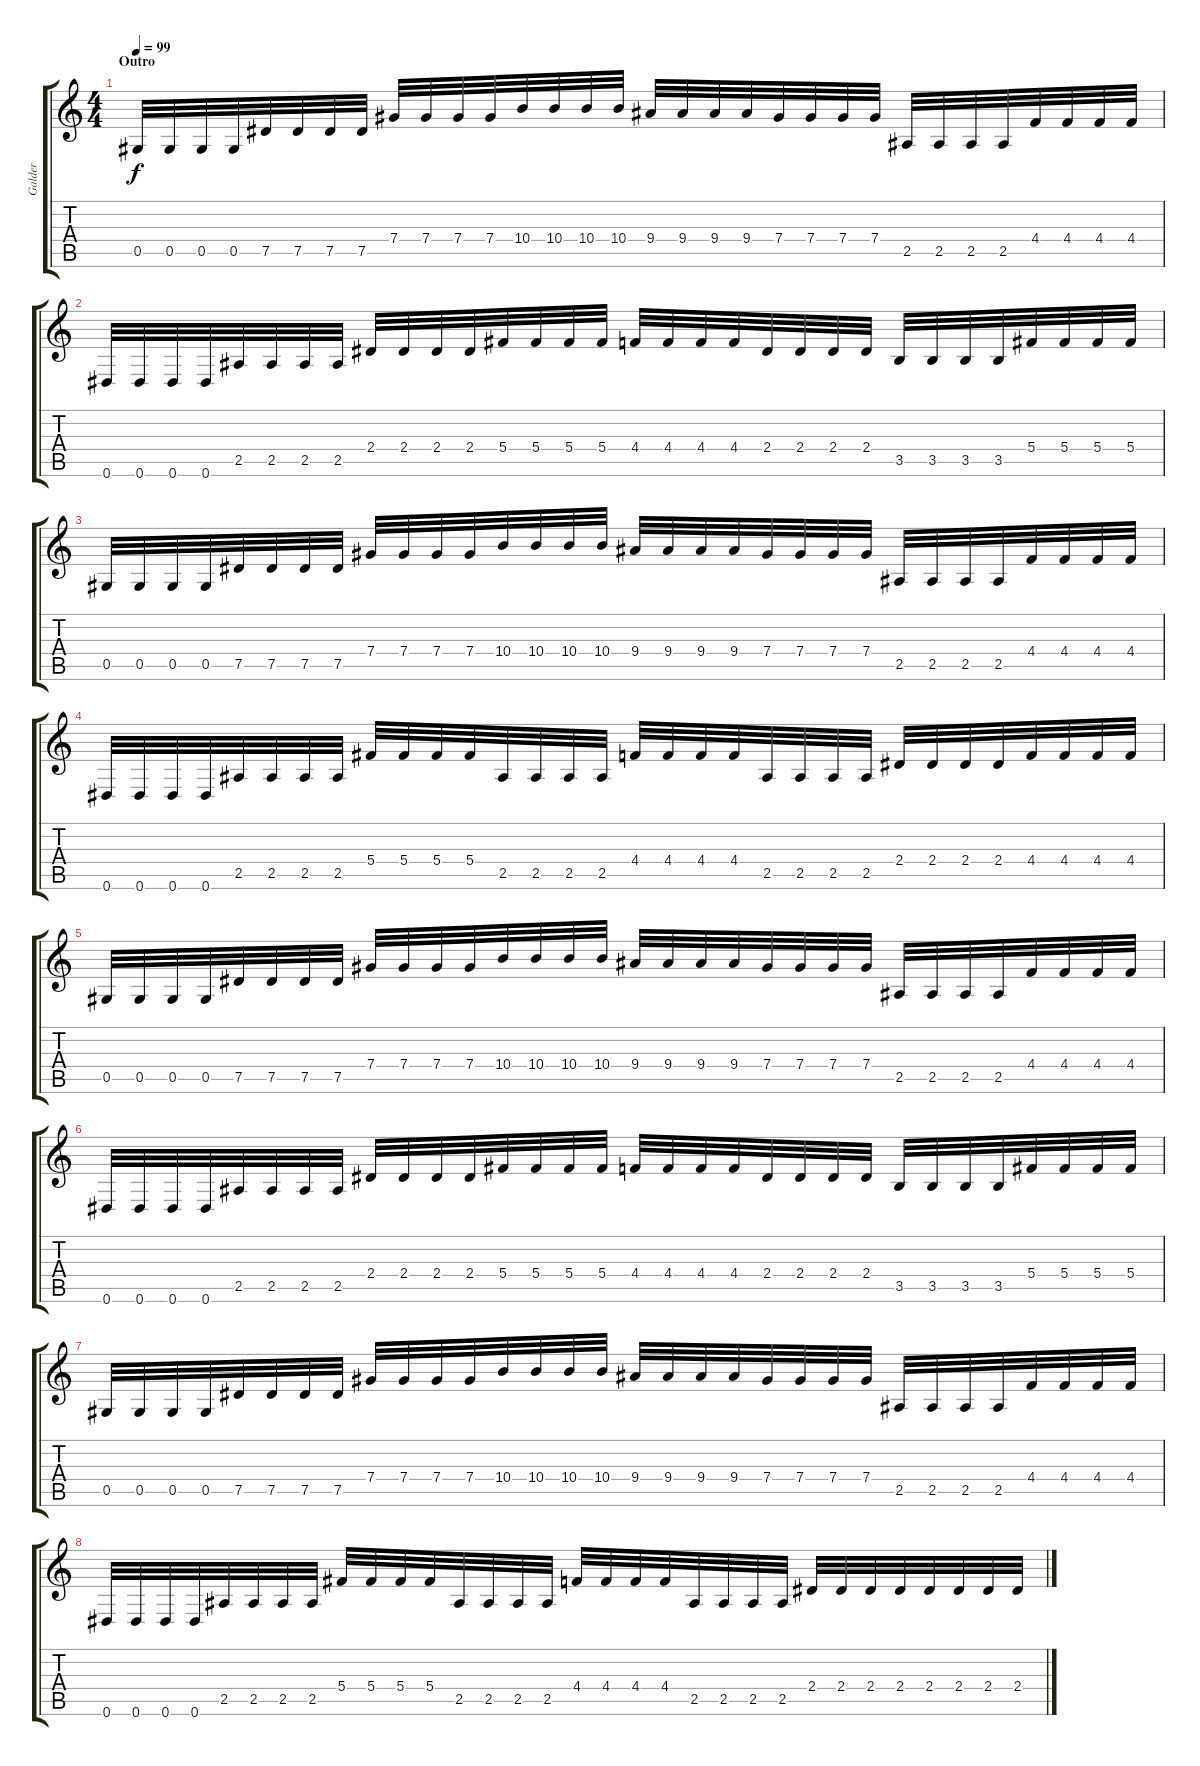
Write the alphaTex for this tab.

\track ("Galder" "Galder") {instrument distortionguitar}
\staff {score tabs}
\tuning (Eb4 Bb3 Gb3 Db3 Ab2 Eb2) {hide}
\ts (4 4)
\section ("" "Outro")
\tempo 99
\clef g2
\ks c
0.5.32{dy f} 0.5.32 0.5.32 0.5.32 7.5.32 7.5.32 7.5.32 7.5.32 7.4.32 7.4.32 7.4.32 7.4.32 10.4.32 10.4.32 10.4.32 10.4.32 9.4.32 9.4.32 9.4.32 9.4.32 7.4.32 7.4.32 7.4.32 7.4.32 2.5.32 2.5.32 2.5.32 2.5.32 4.4.32 4.4.32 4.4.32 4.4.32 |
0.6.32 0.6.32 0.6.32 0.6.32 2.5.32 2.5.32 2.5.32 2.5.32 2.4.32 2.4.32 2.4.32 2.4.32 5.4.32 5.4.32 5.4.32 5.4.32 4.4.32 4.4.32 4.4.32 4.4.32 2.4.32 2.4.32 2.4.32 2.4.32 3.5.32 3.5.32 3.5.32 3.5.32 5.4.32 5.4.32 5.4.32 5.4.32 |
0.5.32 0.5.32 0.5.32 0.5.32 7.5.32 7.5.32 7.5.32 7.5.32 7.4.32 7.4.32 7.4.32 7.4.32 10.4.32 10.4.32 10.4.32 10.4.32 9.4.32 9.4.32 9.4.32 9.4.32 7.4.32 7.4.32 7.4.32 7.4.32 2.5.32 2.5.32 2.5.32 2.5.32 4.4.32 4.4.32 4.4.32 4.4.32 |
0.6.32 0.6.32 0.6.32 0.6.32 2.5.32 2.5.32 2.5.32 2.5.32 5.4.32 5.4.32 5.4.32 5.4.32 2.5.32 2.5.32 2.5.32 2.5.32 4.4.32 4.4.32 4.4.32 4.4.32 2.5.32 2.5.32 2.5.32 2.5.32 2.4.32 2.4.32 2.4.32 2.4.32 4.4.32 4.4.32 4.4.32 4.4.32 |
0.5.32 0.5.32 0.5.32 0.5.32 7.5.32 7.5.32 7.5.32 7.5.32 7.4.32 7.4.32 7.4.32 7.4.32 10.4.32 10.4.32 10.4.32 10.4.32 9.4.32 9.4.32 9.4.32 9.4.32 7.4.32 7.4.32 7.4.32 7.4.32 2.5.32 2.5.32 2.5.32 2.5.32 4.4.32 4.4.32 4.4.32 4.4.32 |
0.6.32 0.6.32 0.6.32 0.6.32 2.5.32 2.5.32 2.5.32 2.5.32 2.4.32 2.4.32 2.4.32 2.4.32 5.4.32 5.4.32 5.4.32 5.4.32 4.4.32 4.4.32 4.4.32 4.4.32 2.4.32 2.4.32 2.4.32 2.4.32 3.5.32 3.5.32 3.5.32 3.5.32 5.4.32 5.4.32 5.4.32 5.4.32 |
0.5.32 0.5.32 0.5.32 0.5.32 7.5.32 7.5.32 7.5.32 7.5.32 7.4.32 7.4.32 7.4.32 7.4.32 10.4.32 10.4.32 10.4.32 10.4.32 9.4.32 9.4.32 9.4.32 9.4.32 7.4.32 7.4.32 7.4.32 7.4.32 2.5.32 2.5.32 2.5.32 2.5.32 4.4.32 4.4.32 4.4.32 4.4.32 |
0.6.32 0.6.32 0.6.32 0.6.32 2.5.32 2.5.32 2.5.32 2.5.32 5.4.32 5.4.32 5.4.32 5.4.32 2.5.32 2.5.32 2.5.32 2.5.32 4.4.32 4.4.32 4.4.32 4.4.32 2.5.32 2.5.32 2.5.32 2.5.32 2.4.32 2.4.32 2.4.32 2.4.32 2.4.32 2.4.32 2.4.32 2.4.32
